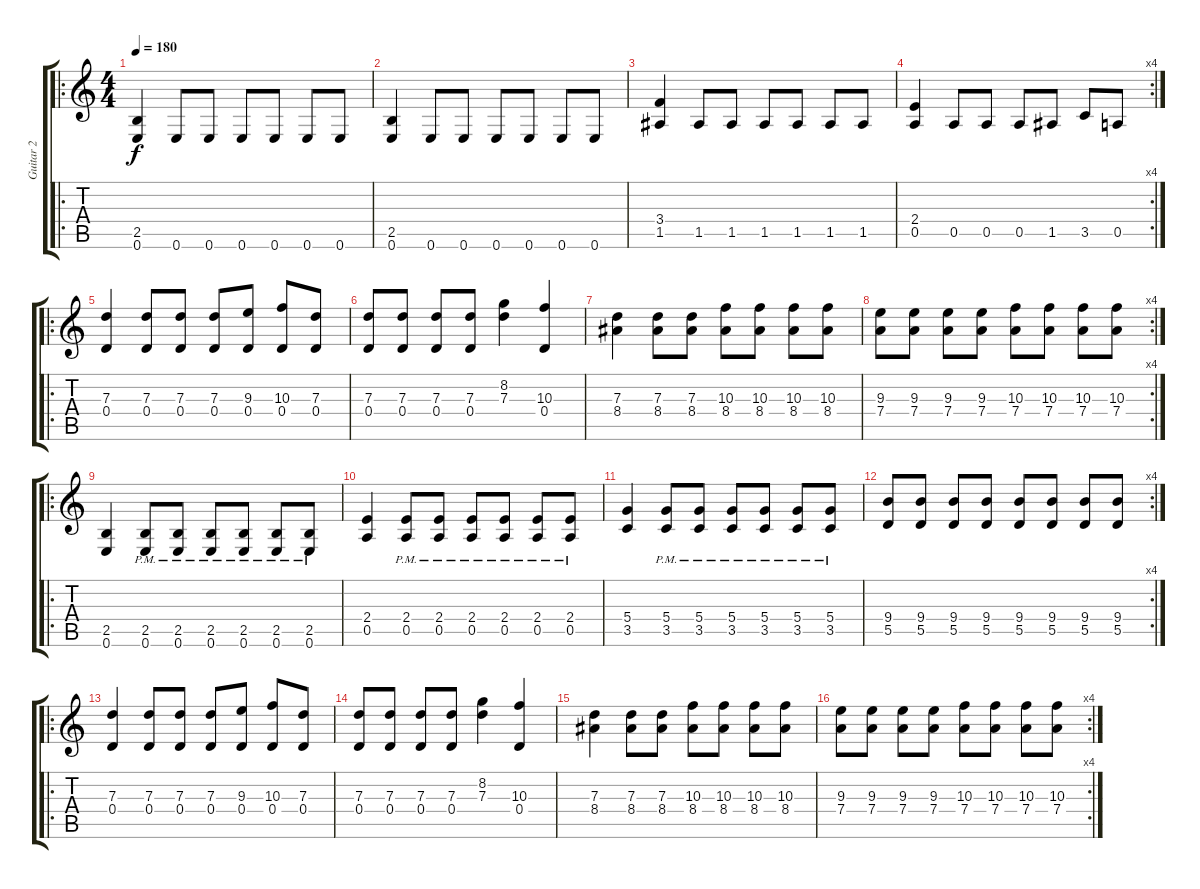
\track ("Guitar 2" "Guitar 2") {instrument overdrivenguitar}
\staff {score tabs}
\tuning (E4 B3 G3 D3 A2 E2) {hide}
\ro
\ts (4 4)
\tempo 180
\clef g2
\ks c
(2.5 0.6).4{dy f} 0.6.8 0.6.8 0.6.8 0.6.8 0.6.8 0.6.8 |
(2.5 0.6).4 0.6.8 0.6.8 0.6.8 0.6.8 0.6.8 0.6.8 |
(3.4 1.5).4 1.5.8 1.5.8 1.5.8 1.5.8 1.5.8 1.5.8 |
\rc 4
(2.4 0.5).4 0.5.8 0.5.8 0.5.8 1.5.8 3.5.8 0.5.8 |
\ro
(7.3 0.4).4 (7.3 0.4).8 (7.3 0.4).8 (7.3 0.4).8 (9.3 0.4).8 (10.3 0.4).8 (7.3 0.4).8 |
(7.3 0.4).8 (7.3 0.4).8 (7.3 0.4).8 (7.3 0.4).8 (8.2 7.3).4 (10.3 0.4).4 |
(7.3 8.4).4 (7.3 8.4).8 (7.3 8.4).8 (10.3 8.4).8 (10.3 8.4).8 (10.3 8.4).8 (10.3 8.4).8 |
\rc 4
(9.3 7.4).8 (9.3 7.4).8 (9.3 7.4).8 (9.3 7.4).8 (10.3 7.4).8 (10.3 7.4).8 (10.3 7.4).8 (10.3 7.4).8 |
\ro
(2.5 0.6).4 (2.5{pm} 0.6).8 (2.5{pm} 0.6).8 (2.5{pm} 0.6).8 (2.5{pm} 0.6).8 (2.5{pm} 0.6).8 (2.5{pm} 0.6).8 |
(2.4 0.5).4 (2.4{pm} 0.5).8 (2.4{pm} 0.5).8 (2.4{pm} 0.5).8 (2.4{pm} 0.5).8 (2.4{pm} 0.5).8 (2.4{pm} 0.5).8 |
(5.4 3.5).4 (5.4 3.5{pm}).8 (5.4 3.5{pm}).8 (5.4 3.5{pm}).8 (5.4 3.5{pm}).8 (5.4 3.5{pm}).8 (5.4 3.5{pm}).8 |
\rc 4
(9.4 5.5).8 (9.4 5.5).8 (9.4 5.5).8 (9.4 5.5).8 (9.4 5.5).8 (9.4 5.5).8 (9.4 5.5).8 (9.4 5.5).8 |
\ro
(7.3 0.4).4 (7.3 0.4).8 (7.3 0.4).8 (7.3 0.4).8 (9.3 0.4).8 (10.3 0.4).8 (7.3 0.4).8 |
(7.3 0.4).8 (7.3 0.4).8 (7.3 0.4).8 (7.3 0.4).8 (8.2 7.3).4 (10.3 0.4).4 |
(7.3 8.4).4 (7.3 8.4).8 (7.3 8.4).8 (10.3 8.4).8 (10.3 8.4).8 (10.3 8.4).8 (10.3 8.4).8 |
\rc 4
(9.3 7.4).8 (9.3 7.4).8 (9.3 7.4).8 (9.3 7.4).8 (10.3 7.4).8 (10.3 7.4).8 (10.3 7.4).8 (10.3 7.4).8
